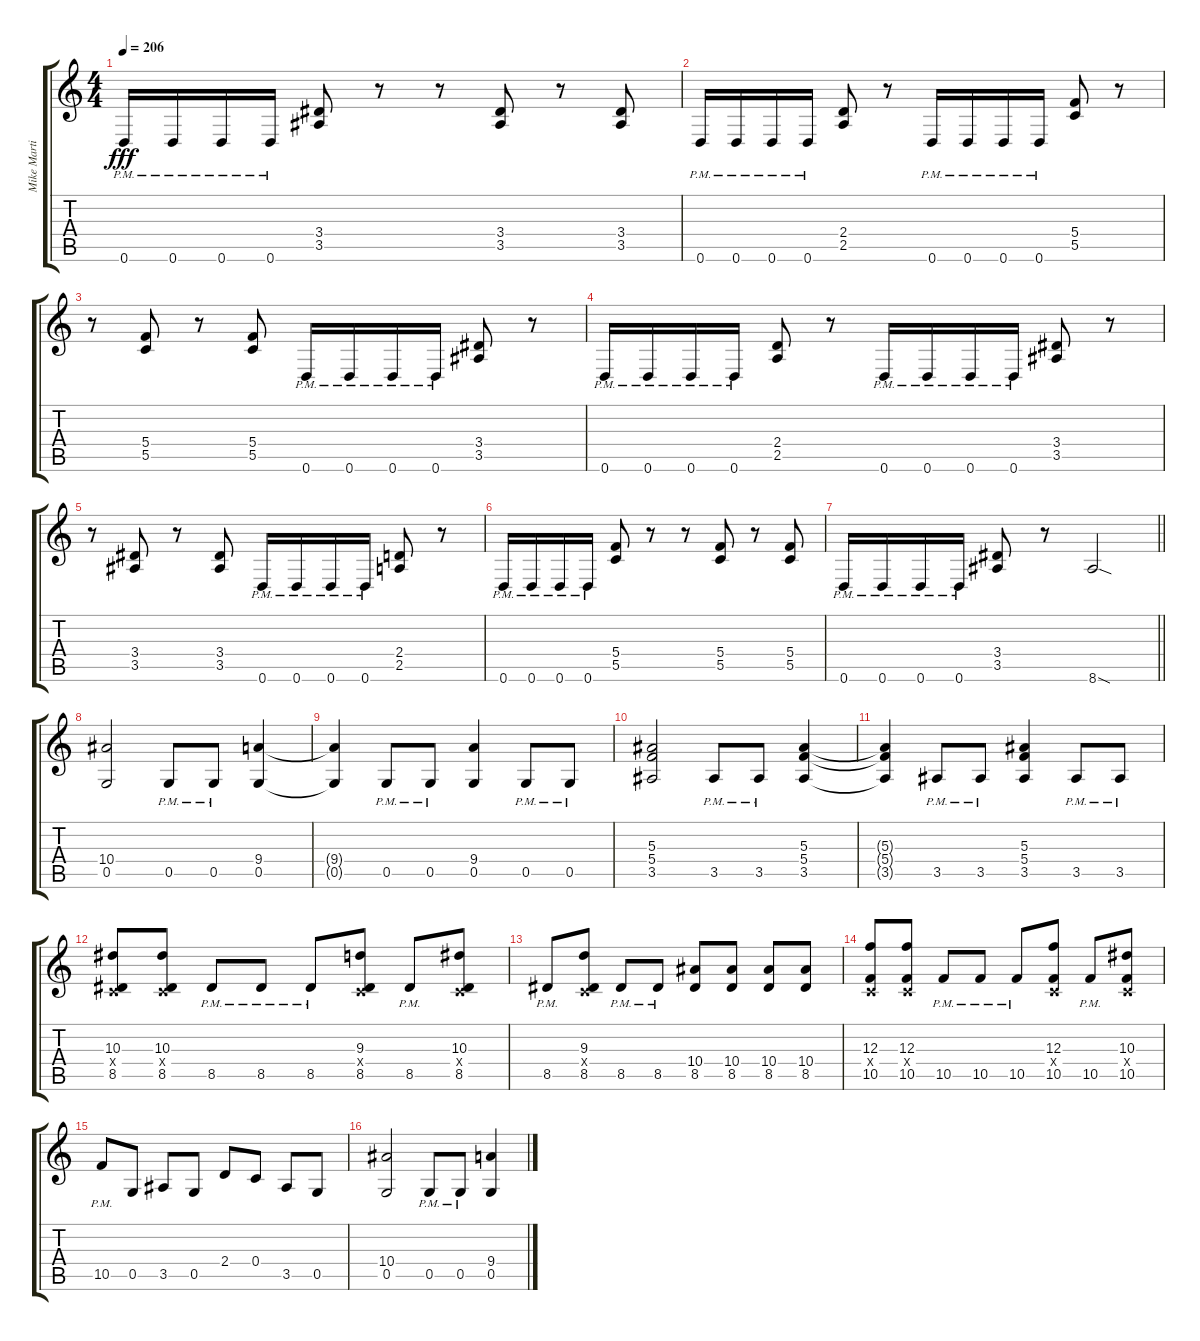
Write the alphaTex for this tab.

\track ("Mike Martin" "Mike Marti") {instrument distortionguitar}
\staff {score tabs}
\tuning (D4 A3 F3 C3 G2 D2) {hide}
\ts (4 4)
\tempo 206
\clef g2
\ks c
0.6{pm}.16{dy fff} 0.6{pm}.16 0.6{pm}.16 0.6{pm}.16 (3.4 3.5).8 r.8 r.8 (3.4 3.5).8 r.8 (3.4 3.5).8 |
0.6{pm}.16 0.6{pm}.16 0.6{pm}.16 0.6{pm}.16 (2.4 2.5).8 r.8 0.6{pm}.16 0.6{pm}.16 0.6{pm}.16 0.6{pm}.16 (5.4 5.5).8 r.8 |
r.8 (5.4 5.5).8 r.8 (5.4 5.5).8 0.6{pm}.16 0.6{pm}.16 0.6{pm}.16 0.6{pm}.16 (3.4 3.5).8 r.8 |
0.6{pm}.16 0.6{pm}.16 0.6{pm}.16 0.6{pm}.16 (2.4 2.5).8 r.8 0.6{pm}.16 0.6{pm}.16 0.6{pm}.16 0.6{pm}.16 (3.4 3.5).8 r.8 |
r.8 (3.4 3.5).8 r.8 (3.4 3.5).8 0.6{pm}.16 0.6{pm}.16 0.6{pm}.16 0.6{pm}.16 (2.4 2.5).8 r.8 |
0.6{pm}.16 0.6{pm}.16 0.6{pm}.16 0.6{pm}.16 (5.4 5.5).8 r.8 r.8 (5.4 5.5).8 r.8 (5.4 5.5).8 |
\barLineRight lightlight
0.6{pm}.16 0.6{pm}.16 0.6{pm}.16 0.6{pm}.16 (3.4 3.5).8 r.8 8.6{sod}.2 |
(10.4 0.5).2 0.5{pm}.8 0.5{pm}.8 (9.4 0.5).4 |
(9.4{t} 0.5{t}).4 0.5{pm}.8 0.5{pm}.8 (9.4 0.5).4 0.5{pm}.8 0.5{pm}.8 |
(5.3 5.4 3.5).2 3.5{pm}.8 3.5{pm}.8 (5.3 5.4 3.5).4 |
(5.3{t} 5.4{t} 3.5{t}).4 3.5{pm}.8 3.5{pm}.8 (5.3 5.4 3.5).4 3.5{pm}.8 3.5{pm}.8 |
(10.3 0.4{x} 8.5).8 (10.3 0.4{x} 8.5).8 8.5{pm}.8 8.5{pm}.8 8.5{pm}.8 (9.3 0.4{x} 8.5).8 8.5{pm}.8 (10.3 0.4{x} 8.5).8 |
8.5{pm}.8 (9.3 0.4{x} 8.5).8 8.5{pm}.8 8.5{pm}.8 (10.4 8.5).8 (10.4 8.5).8 (10.4 8.5).8 (10.4 8.5).8 |
(12.3 0.4{x} 10.5).8 (12.3 0.4{x} 10.5).8 10.5{pm}.8 10.5{pm}.8 10.5{pm}.8 (12.3 0.4{x} 10.5).8 10.5{pm}.8 (10.3 0.4{x} 10.5).8 |
10.5{pm}.8 0.5.8 3.5.8 0.5.8 2.4.8 0.4.8 3.5.8 0.5.8 |
(10.4 0.5).2 0.5{pm}.8 0.5{pm}.8 (9.4 0.5).4
